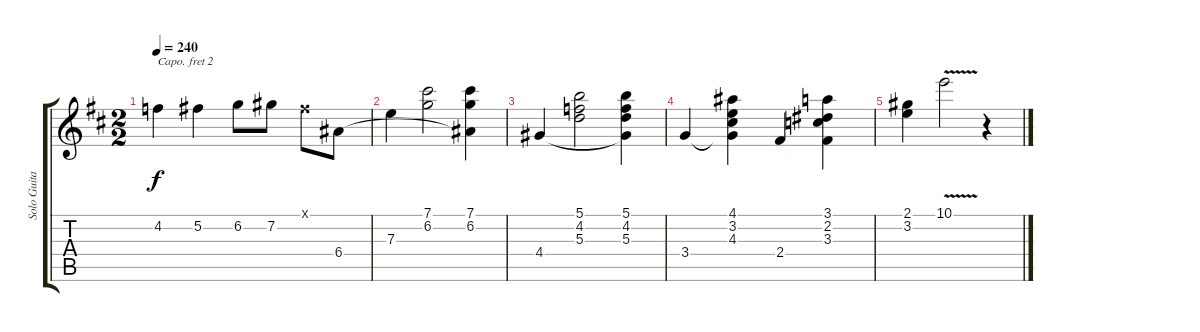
\track ("Solo Guitar DGDGBE" "Solo Guita") {instrument electricguitarjazz}
\staff {score tabs}
\capo 2
\tuning (E4 B3 G3 D3 G2 D2) {hide}
\ts (2 2)
\tempo 240
\clef g2
\ks d
4.2.4{dy f} 5.2.4 6.2.8 7.2.8 0.1{x}.8 6.4.8 |
7.3.4 (7.1 6.2).2 (7.1 6.2 6.4{t}).4 |
4.4.4 (5.1 4.2 5.3).2 (5.1 4.2 5.3 4.4{t}).4 |
3.4.4 (4.1 3.2 4.3 3.4{t}).4 2.4.4 (3.1 2.2 3.3 2.4{t}).4 |
(2.1 3.2).4 10.1{v}.2 r.4
